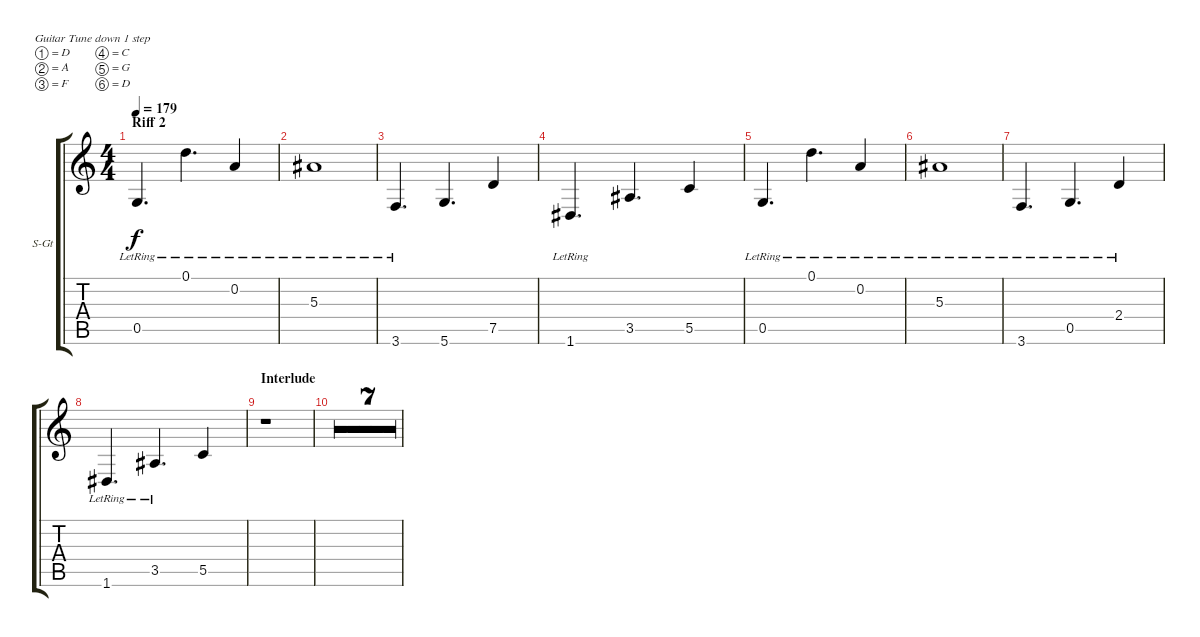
\bracketExtendMode groupsimilarinstruments
\firstSystemTrackNameOrientation horizontal
\otherSystemsTrackNameOrientation horizontal
\track ("Fills" "S-Gt") {multiBarRest instrument acousticguitarsteel}
\staff {score tabs}
\tuning (D4 A3 F3 C3 G2 D2)
\ts (4 4)
\section ("" "Riff 2")
\tempo 179
\clef g2
\ks c
0.5{lr}.4{d dy f} 0.1{lr}.4{d} 0.2{lr}.4 |
5.3{lr}.1 |
3.6{lr}.4{d} 5.6.4{d} 7.5.4 |
1.6{lr}.4{d} 3.5.4{d} 5.5.4 |
0.5{lr}.4{d} 0.1{lr}.4{d} 0.2{lr}.4 |
5.3{lr}.1 |
3.6{lr}.4{d} 0.5{lr}.4{d} 2.4{lr}.4 |
1.6{lr}.4{d} 3.5{lr}.4{d} 5.5.4 |
\section ("" "Interlude")
r.1 |
r.1 |
r.1 |
r.1 |
r.1 |
r.1 |
r.1 |
r.1
